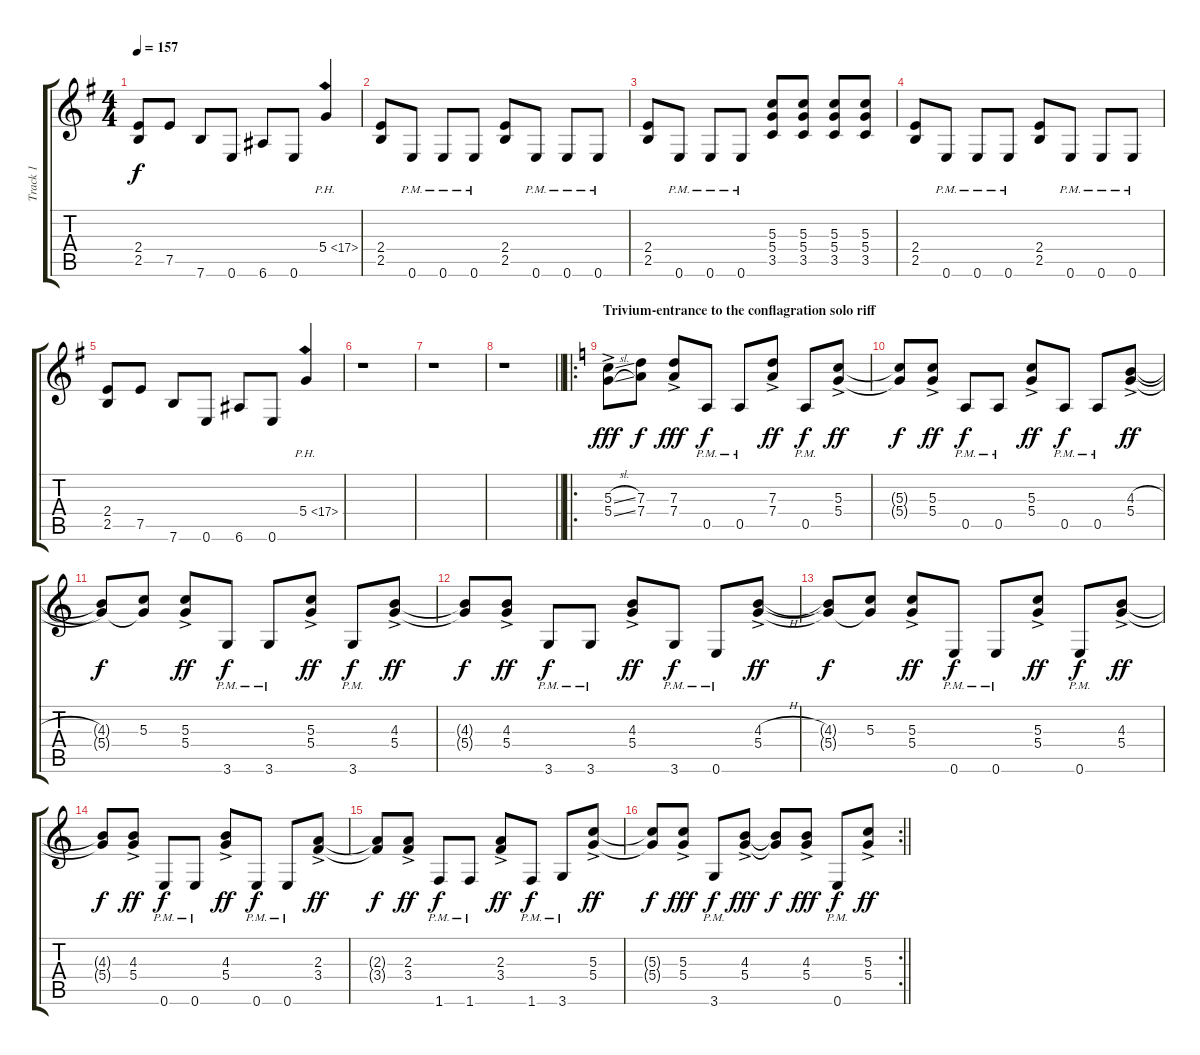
\track ("Track 1" "Track 1") {instrument distortionguitar}
\staff {score tabs}
\tuning (E4 B3 G3 D3 A2 E2) {hide}
\ts (4 4)
\tempo 157
\clef g2
\ks eminor
(2.4 2.5).8{dy f} 7.5.8 7.6.8 0.6.8 6.6.8 0.6.8 5.4{ph 12}.4 |
(2.4 2.5).8 0.6{pm}.8 0.6{pm}.8 0.6{pm}.8 (2.4 2.5).8 0.6{pm}.8 0.6{pm}.8 0.6{pm}.8 |
(2.4 2.5).8 0.6{pm}.8 0.6{pm}.8 0.6{pm}.8 (5.3 5.4 3.5).8 (5.3 5.4 3.5).8 (5.3 5.4 3.5).8 (5.3 5.4 3.5).8 |
(2.4 2.5).8 0.6{pm}.8 0.6{pm}.8 0.6{pm}.8 (2.4 2.5).8 0.6{pm}.8 0.6{pm}.8 0.6{pm}.8 |
(2.4 2.5).8 7.5.8 7.6.8 0.6.8 6.6.8 0.6.8 5.4{ph 12}.4 |
r.1 |
r.1 |
\barLineRight lightlight
r.1 |
\ro
\section ("" "Trivium-entrance to the conflagration solo riff")
\ks c
(5.3{sl ac} 5.4{sl ac}).8{dy fff} (7.3 7.4).8{dy f} (7.3{ac} 7.4{ac}).8{dy fff} 0.5{pm}.8{dy f} 0.5{pm}.8 (7.3{ac} 7.4{ac}).8{dy ff} 0.5{pm}.8{dy f} (5.3{ac} 5.4{ac}).8{dy ff} |
(5.3{t} 5.4{t}).8{dy f} (5.3{ac} 5.4{ac}).8{dy ff} 0.5{pm}.8{dy f} 0.5{pm}.8 (5.3{ac} 5.4{ac}).8{dy ff} 0.5{pm}.8{dy f} 0.5{pm}.8 (4.3{h ac} 5.4{ac}).8{dy ff} |
(4.3{t} 5.4{t}).8{dy f} (5.3 5.4{t}).8 (5.3{ac} 5.4{ac}).8{dy ff} 3.6{pm}.8{dy f} 3.6{pm}.8 (5.3{ac} 5.4{ac}).8{dy ff} 3.6{pm}.8{dy f} (4.3{ac} 5.4{ac}).8{dy ff} |
(4.3{t} 5.4{t}).8{dy f} (4.3{ac} 5.4{ac}).8{dy ff} 3.6{pm}.8{dy f} 3.6{pm}.8 (4.3{ac} 5.4{ac}).8{dy ff} 3.6{pm}.8{dy f} 0.6{pm}.8 (4.3{h ac} 5.4{ac}).8{dy ff} |
(4.3{t} 5.4{t}).8{dy f} (5.3 5.4{t}).8 (5.3{ac} 5.4{ac}).8{dy ff} 0.6{pm}.8{dy f} 0.6{pm}.8 (5.3{ac} 5.4{ac}).8{dy ff} 0.6{pm}.8{dy f} (4.3{ac} 5.4{ac}).8{dy ff} |
(4.3{t} 5.4{t}).8{dy f} (4.3{ac} 5.4{ac}).8{dy ff} 0.6{pm}.8{dy f} 0.6{pm}.8 (4.3{ac} 5.4{ac}).8{dy ff} 0.6{pm}.8{dy f} 0.6{pm}.8 (2.3{ac} 3.4{ac}).8{dy ff} |
(2.3{t} 3.4{t}).8{dy f} (2.3{ac} 3.4{ac}).8{dy ff} 1.6{pm}.8{dy f} 1.6{pm}.8 (2.3{ac} 3.4{ac}).8{dy ff} 1.6{pm}.8{dy f} 3.6{pm}.8 (5.3{ac} 5.4{ac}).8{dy ff} |
\rc 2
\barLineRight lightlight
(5.3{t} 5.4{t}).8{dy f} (5.3 5.4{ac}).8{dy fff} 3.6{pm}.8{dy f} (4.3{ac} 5.4{ac}).8{dy fff} (4.3{t} 5.4{t}).8{dy f} (4.3{ac} 5.4{ac}).8{dy fff} 0.6{pm}.8{dy f} (5.3{ac} 5.4{ac}).8{dy ff}
